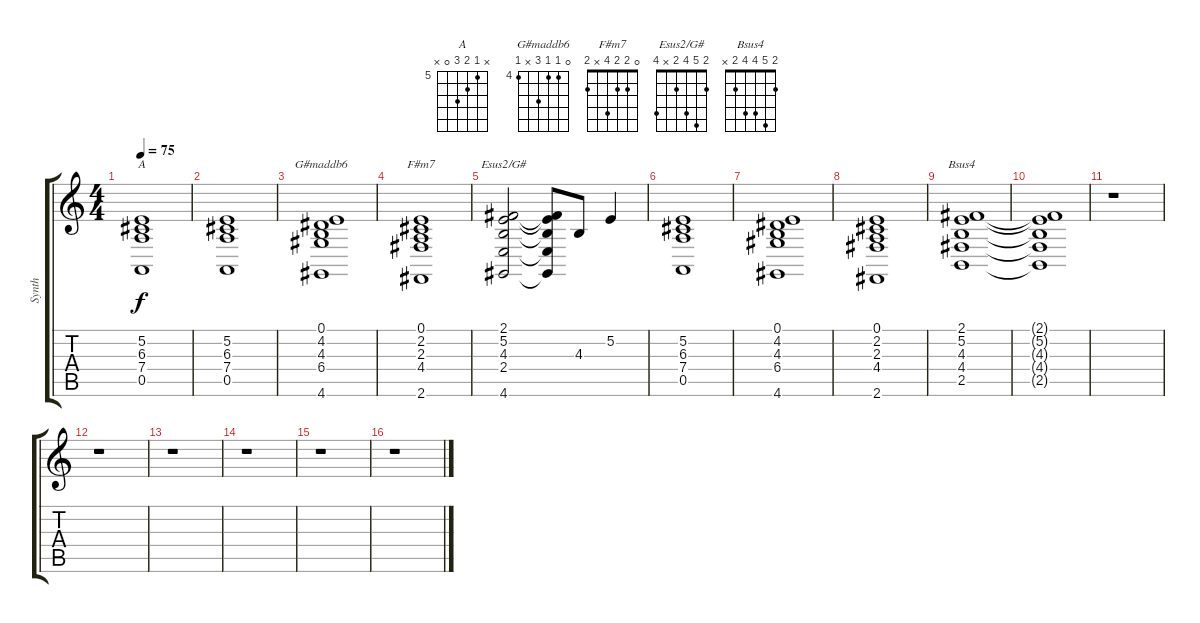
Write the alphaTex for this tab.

\track ("Synth" "Synth") {instrument stringensemble2}
\staff {score tabs}
\tuning (E4 B3 G3 D3 A2 E2) {hide}
\chord ("A" x 5 6 7 0 x) {firstfret 5}
\chord ("G#maddb6" 0 4 4 6 x 4) {firstfret 4}
\chord ("F#m7" 0 2 2 4 x 2)
\chord ("Esus2/G#" 2 5 4 2 x 4)
\chord ("Bsus4" 2 5 4 4 2 x)
\ts (4 4)
\tempo 75
\clef g2
\ks c
(5.2 6.3 7.4 0.5).1{ch "A" dy f} |
(5.2 6.3 7.4 0.5).1 |
(0.1 4.2 4.3 6.4 4.6).1{ch "G#maddb6"} |
(0.1 2.2 2.3 4.4 2.6).1{ch "F#m7"} |
(2.1 5.2 4.3 2.4 4.6).2{ch "Esus2/G#"} (2.1{t} 5.2{t} 4.3{t} 2.4{t} 4.6{t}).8 4.3.8 5.2.4 |
(5.2 6.3 7.4 0.5).1 |
(0.1 4.2 4.3 6.4 4.6).1 |
(0.1 2.2 2.3 4.4 2.6).1 |
(2.1 5.2 4.3 4.4 2.5).1{ch "Bsus4"} |
(2.1{t} 5.2{t} 4.3{t} 4.4{t} 2.5{t}).1 |
r.1 |
r.1 |
r.1 |
r.1 |
r.1 |
r.1
